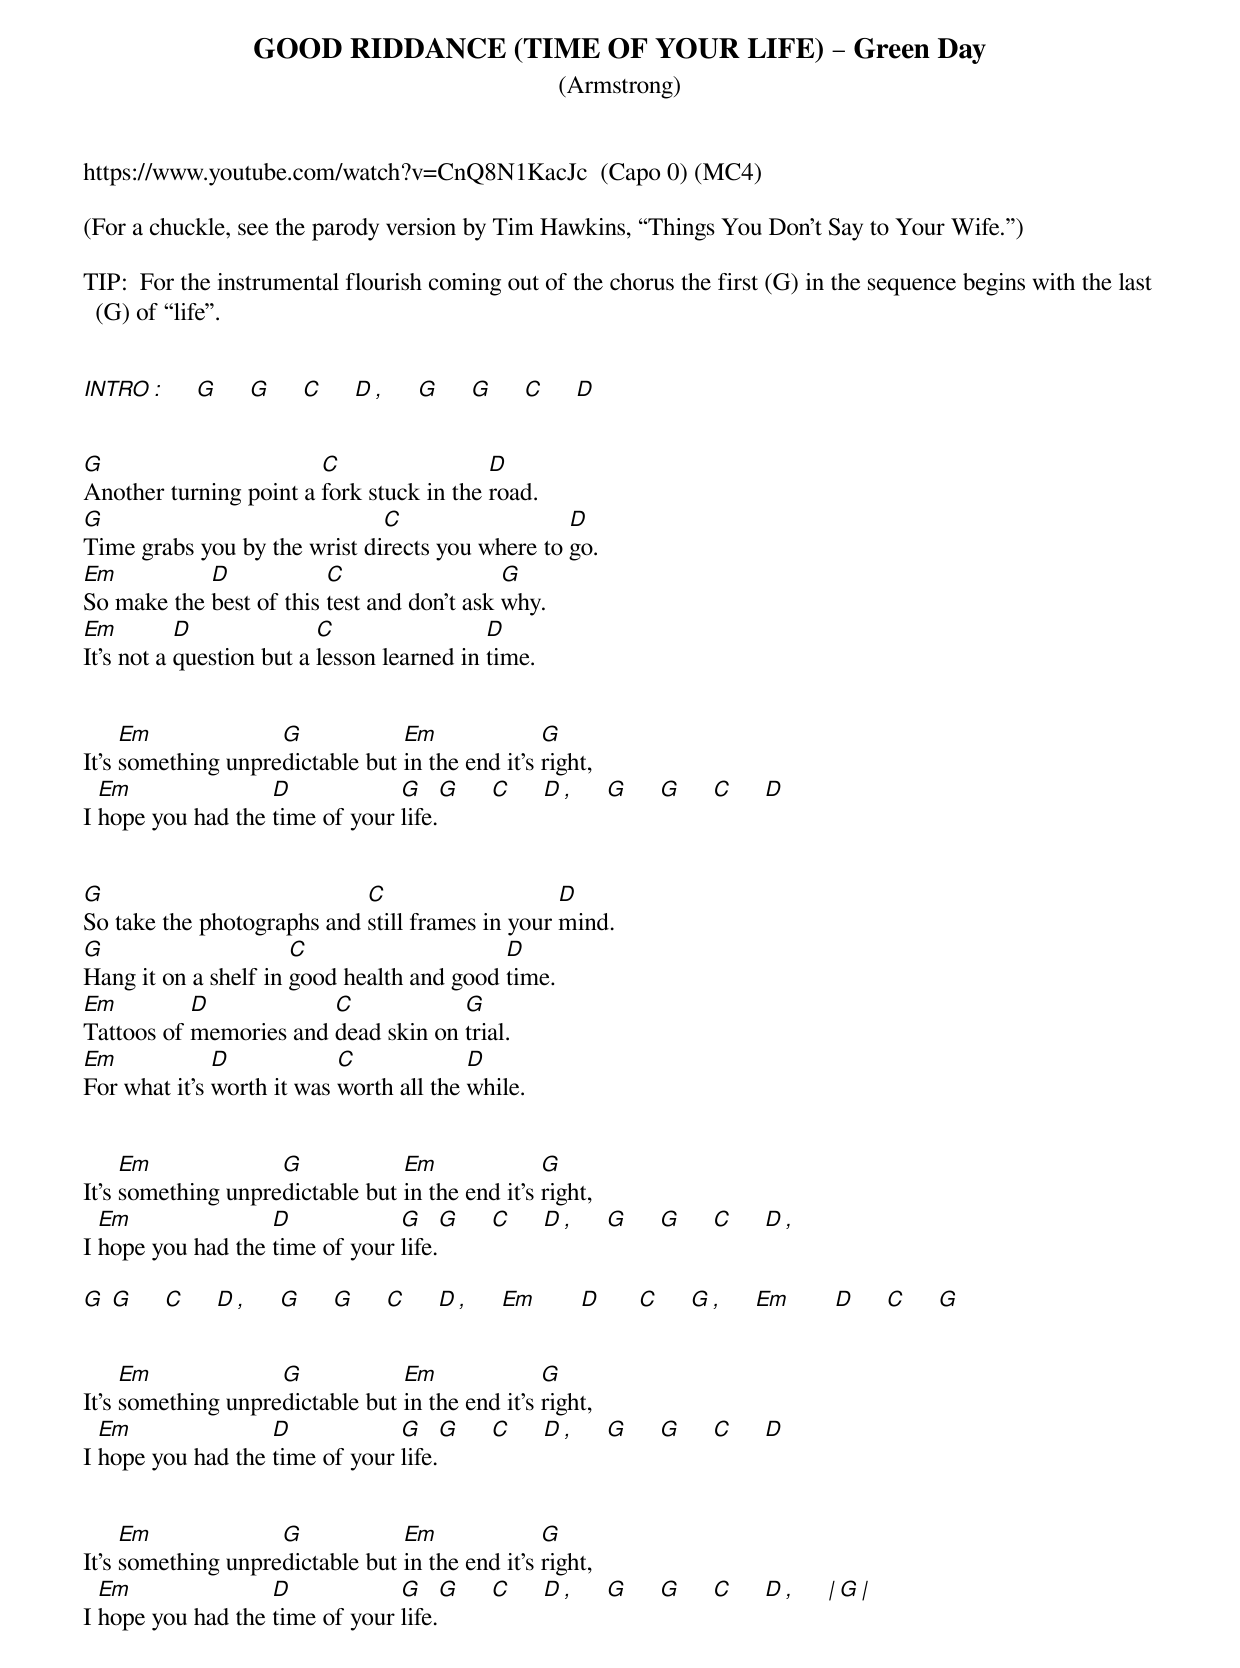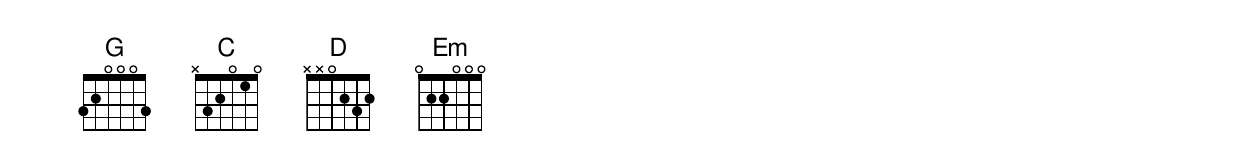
{t: GOOD RIDDANCE (TIME OF YOUR LIFE) – Green Day }
{st: (Armstrong) }
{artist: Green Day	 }
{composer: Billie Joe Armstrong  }


https://www.youtube.com/watch?v=CnQ8N1KacJc  (Capo 0) (MC4)

(For a chuckle, see the parody version by Tim Hawkins, “Things You Don’t Say to Your Wife.”)

TIP:  For the instrumental flourish coming out of the chorus the first (G) in the sequence begins with the last (G) of “life”.


[INTRO][:]     [G]     [G]     [C]     [D][,]     [G]     [G]     [C]     [D]


[G]Another turning point a [C]fork stuck in the [D]road.
[G]Time grabs you by the wrist di[C]rects you where to [D]go.
[Em]So make the [D]best of this [C]test and don't ask [G]why.
[Em]It's not a [D]question but a [C]lesson learned in [D]time.


It's [Em]something unpre[G]dictable but [Em]in the end it's [G]right,
I [Em]hope you had the [D]time of your [G]life.[G]     [C]     [D][,]     [G]     [G]     [C]     [D]


[G]So take the photographs and [C]still frames in your [D]mind.
[G]Hang it on a shelf in [C]good health and good [D]time.
[Em]Tattoos of [D]memories and [C]dead skin on [G]trial.
[Em]For what it's [D]worth it was [C]worth all the [D]while.


It's [Em]something unpre[G]dictable but [Em]in the end it's [G]right,
I [Em]hope you had the [D]time of your [G]life.[G]     [C]     [D][,]     [G]     [G]     [C]     [D][,]

[G] [G]     [C]     [D][,]     [G]     [G]     [C]     [D][,]     [Em]       [D]      [C]     [G][,]     [Em]       [D]     [C]     [G]


It's [Em]something unpre[G]dictable but [Em]in the end it's [G]right,
I [Em]hope you had the [D]time of your [G]life.[G]     [C]     [D][,]     [G]     [G]     [C]     [D]


It's [Em]something unpre[G]dictable but [Em]in the end it's [G]right,
I [Em]hope you had the [D]time of your [G]life.[G]     [C]     [D][,]     [G]     [G]     [C]     [D][,]     [|][G][|]
